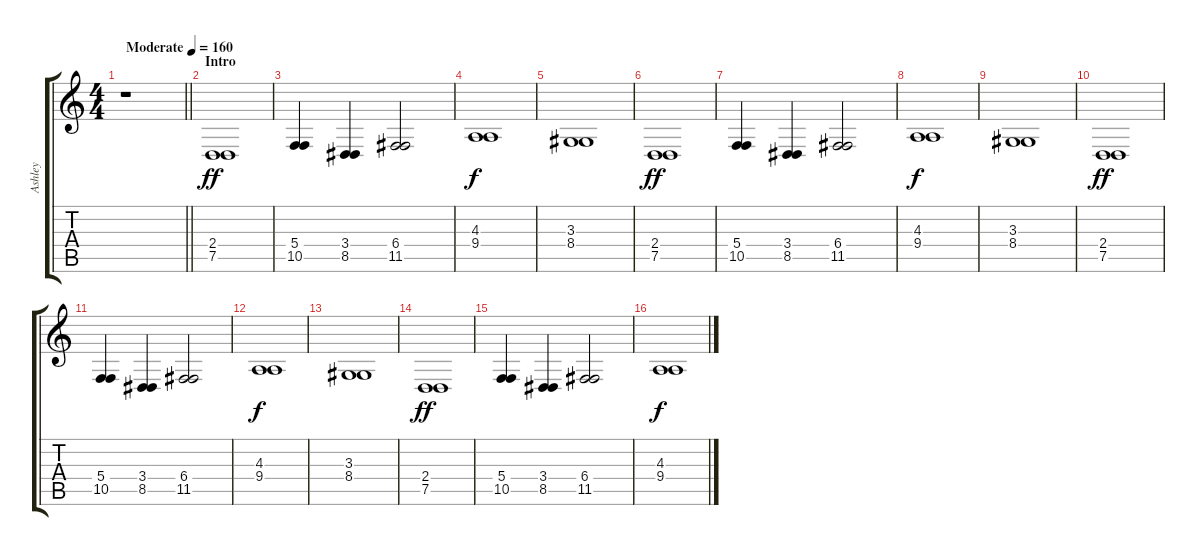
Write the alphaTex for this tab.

\track ("Ashley" "Ashley") {instrument stringensemble1}
\staff {score tabs}
\tuning (D4 A3 F3 C3 G2 D2) {hide}
\ts (4 4)
\tempo (160 "Moderate")
\clef g2
\barLineRight lightlight
\ks c
r.1{dy ff instrument stringensemble1} |
\section ("" "Intro")
(2.4 7.5).1 |
(5.4 10.5).4 (3.4 8.5).4 (6.4 11.5).2 |
(4.3 9.4).1{dy f} |
(3.3 8.4).1 |
(2.4 7.5).1{dy ff} |
(5.4 10.5).4 (3.4 8.5).4 (6.4 11.5).2 |
(4.3 9.4).1{dy f} |
(3.3 8.4).1 |
(2.4 7.5).1{dy ff} |
(5.4 10.5).4 (3.4 8.5).4 (6.4 11.5).2 |
(4.3 9.4).1{dy f} |
(3.3 8.4).1 |
(2.4 7.5).1{dy ff} |
(5.4 10.5).4 (3.4 8.5).4 (6.4 11.5).2 |
(4.3 9.4).1{dy f}
